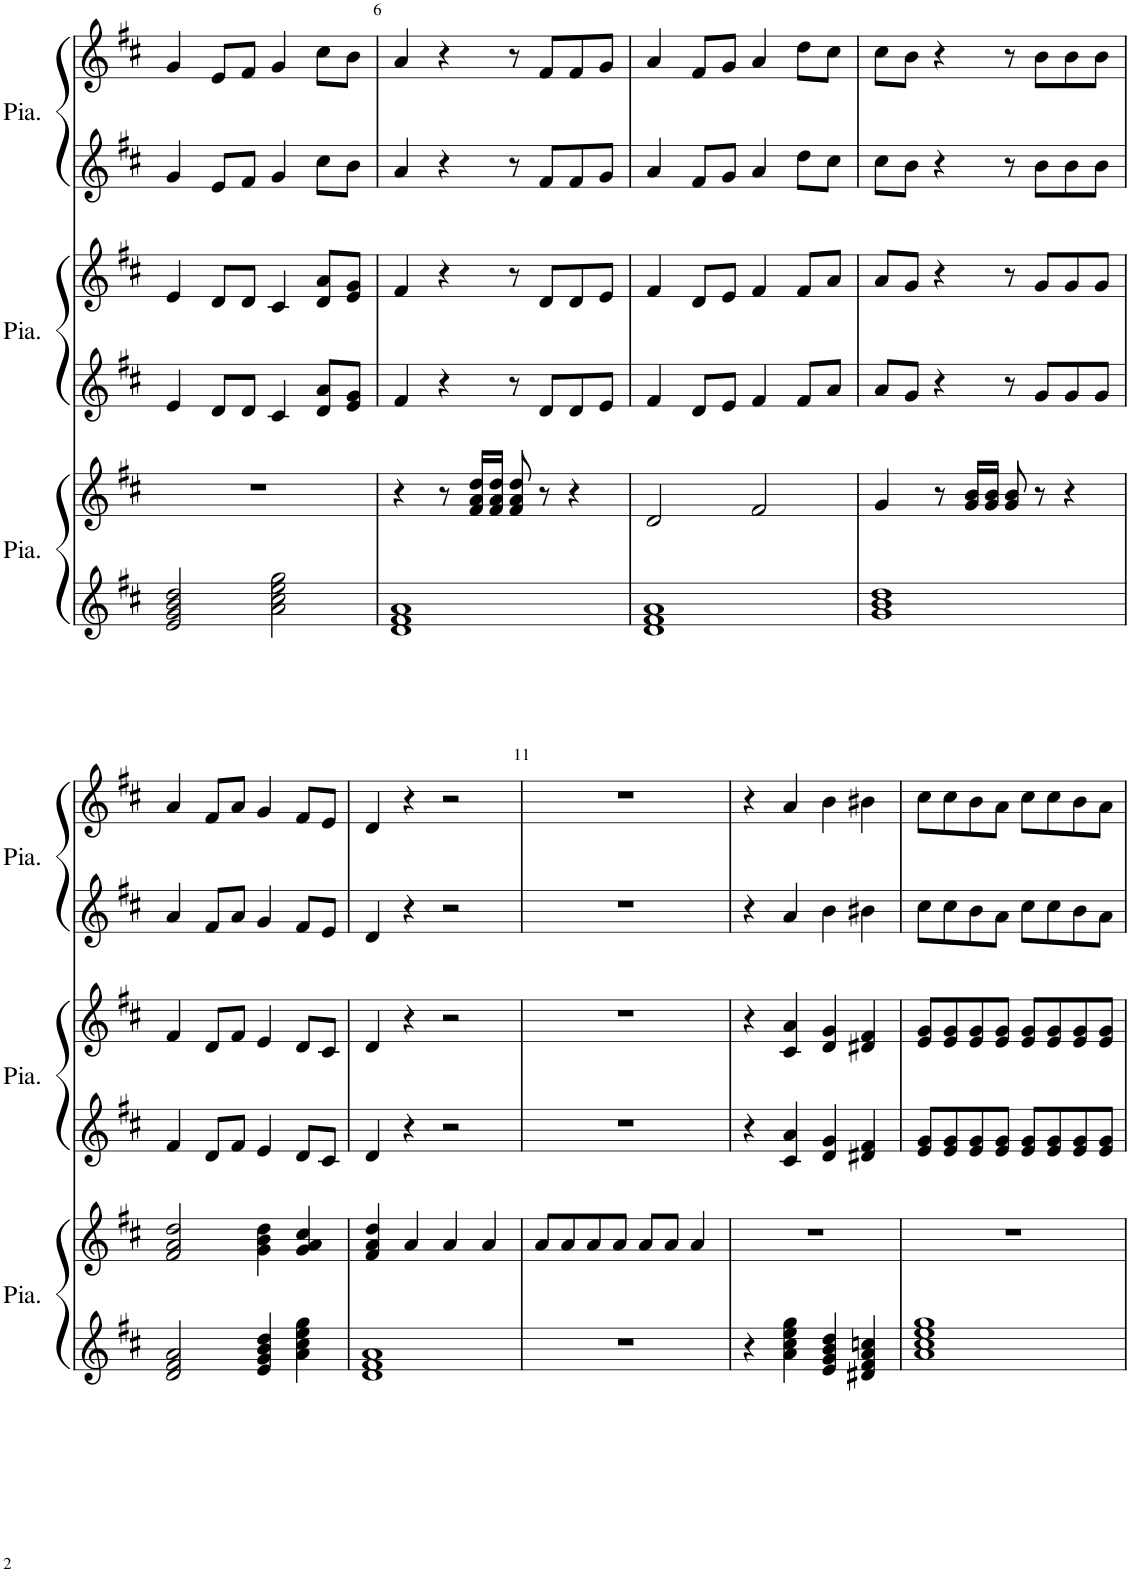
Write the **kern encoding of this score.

**kern	**kern	**kern	**kern	**kern	**kern
*part3	*part3	*part2	*part2	*part1	*part1
*staff6	*staff5	*staff4	*staff3	*staff2	*staff1
*I"Piano	*	*I"Piano	*	*I"Piano	*
*I'Pia.	*	*I'Pia.	*	*I'Pia.	*
!!LO:PB:g=z
*clefG2	*clefG2	*clefG2	*clefG2	*clefG2	*clefG2
*k[f#c#]	*k[f#c#]	*k[f#c#]	*k[f#c#]	*k[f#c#]	*k[f#c#]
*M4/4	*M4/4	*M4/4	*M4/4	*M4/4	*M4/4
=5	=5	=5	=5	=5	=5
2e/ 2g/ 2b/ 2dd/	1r	4e/	4e/	4g/	4g/
.	.	8d/L	8d/L	8e/L	8e/L
.	.	8d/J	8d/J	8f#/J	8f#/J
2a\ 2cc#\ 2ee\ 2gg\	.	4c#/	4c#/	4g/	4g/
.	.	8d/ 8a/L	8d/ 8a/L	8cc#\L	8cc#\L
.	.	8e/ 8g/J	8e/ 8g/J	8b\J	8b\J
=6	=6	=6	=6	=6	=6
1d 1f# 1a	4r	4f#/	4f#/	4a/	4a/
.	8r	4r	4r	4r	4r
.	16f#/ 16a/ 16dd/LL	.	.	.	.
.	16f#/ 16a/ 16dd/JJ	.	.	.	.
.	8f#/ 8a/ 8dd/	8r	8r	8r	8r
.	8r	8d/L	8d/L	8f#/L	8f#/L
.	4r	8d/	8d/	8f#/	8f#/
.	.	8e/J	8e/J	8g/J	8g/J
=7	=7	=7	=7	=7	=7
1d 1f# 1a	2d/	4f#/	4f#/	4a/	4a/
.	.	8d/L	8d/L	8f#/L	8f#/L
.	.	8e/J	8e/J	8g/J	8g/J
.	2f#/	4f#/	4f#/	4a/	4a/
.	.	8f#/L	8f#/L	8dd\L	8dd\L
.	.	8a/J	8a/J	8cc#\J	8cc#\J
=8	=8	=8	=8	=8	=8
1g 1b 1dd	4g/	8a/L	8a/L	8cc#\L	8cc#\L
.	.	8g/J	8g/J	8b\J	8b\J
.	8r	4r	4r	4r	4r
.	16g/ 16b/LL	.	.	.	.
.	16g/ 16b/JJ	.	.	.	.
.	8g/ 8b/	8r	8r	8r	8r
.	8r	8g/L	8g/L	8b\L	8b\L
.	4r	8g/	8g/	8b\	8b\
.	.	8g/J	8g/J	8b\J	8b\J
!!LO:LB:g=z
=9	=9	=9	=9	=9	=9
2d/ 2f#/ 2a/	2f#/ 2a/ 2dd/	4f#/	4f#/	4a/	4a/
.	.	8d/L	8d/L	8f#/L	8f#/L
.	.	8f#/J	8f#/J	8a/J	8a/J
4e/ 4g/ 4b/ 4dd/	4g\ 4b\ 4dd\	4e/	4e/	4g/	4g/
4a\ 4cc#\ 4ee\ 4gg\	4g/ 4a/ 4cc#/	8d/L	8d/L	8f#/L	8f#/L
.	.	8c#/J	8c#/J	8e/J	8e/J
=10	=10	=10	=10	=10	=10
1d 1f# 1a	4f#/ 4a/ 4dd/	4d/	4d/	4d/	4d/
.	4a/	4r	4r	4r	4r
.	4a/	2r	2r	2r	2r
.	4a/	.	.	.	.
=11	=11	=11	=11	=11	=11
1r	8a/L	1r	1r	1r	1r
.	8a/	.	.	.	.
.	8a/	.	.	.	.
.	8a/J	.	.	.	.
.	8a/L	.	.	.	.
.	8a/J	.	.	.	.
.	4a/	.	.	.	.
=12	=12	=12	=12	=12	=12
4r	1r	4r	4r	4r	4r
4a\ 4cc#\ 4ee\ 4gg\	.	4c#/ 4a/	4c#/ 4a/	4a/	4a/
4e/ 4g/ 4b/ 4dd/	.	4d/ 4g/	4d/ 4g/	4b\	4b\
4d#X/ 4f#/ 4a/ 4ccn/	.	4d#X/ 4f#/	4d#X/ 4f#/	4b#X\	4b#X\
=13	=13	=13	=13	=13	=13
1a 1cc# 1ee 1gg	1r	8e/ 8g/L	8e/ 8g/L	8cc#\L	8cc#\L
.	.	8e/ 8g/	8e/ 8g/	8cc#\	8cc#\
.	.	8e/ 8g/	8e/ 8g/	8b\	8b\
.	.	8e/ 8g/J	8e/ 8g/J	8a\J	8a\J
.	.	8e/ 8g/L	8e/ 8g/L	8cc#\L	8cc#\L
.	.	8e/ 8g/	8e/ 8g/	8cc#\	8cc#\
.	.	8e/ 8g/	8e/ 8g/	8b\	8b\
.	.	8e/ 8g/J	8e/ 8g/J	8a\J	8a\J
=	=	=	=	=	=
*-	*-	*-	*-	*-	*-
